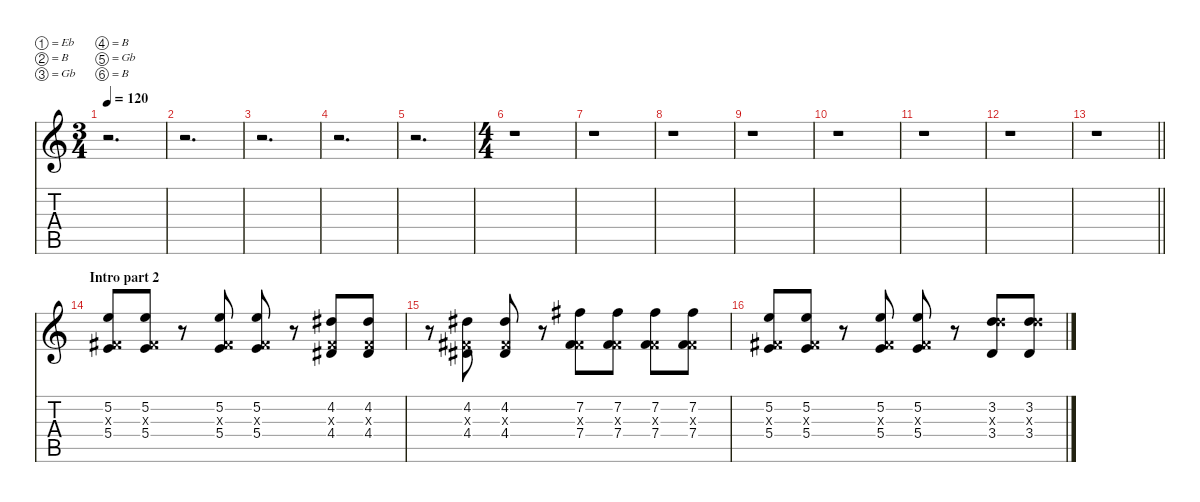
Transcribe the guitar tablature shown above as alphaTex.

\defaultSystemsLayout 4
\hideDynamics
\bracketExtendMode nobrackets
\singleTrackTrackNamePolicy hidden
\multiTrackTrackNamePolicy hidden
\firstSystemTrackNameMode fullname
\firstSystemTrackNameOrientation horizontal
\otherSystemsTrackNameOrientation horizontal
\track ("Lead Guitar 1" "dist.guit.") {instrument distortionguitar}
\staff {score tabs}
\tuning (Eb4 B3 Gb3 B2 Gb2 B1)
\ts (3 4)
\beaming (8 2 2 2 2)
\tempo 120
\clef g2
\ks c
r.2{d dy f instrument distortionguitar beam Down} |
r.2{d beam Down} |
r.2{d beam Down} |
r.2{d beam Down} |
r.2{d beam Down} |
\ts (4 4)
\beaming (8 2 2 2 2)
r.1{beam Down} |
r.1{beam Down} |
r.1{beam Down} |
r.1{beam Down} |
r.1{beam Down} |
r.1{beam Down} |
r.1{beam Down} |
\barLineRight lightlight
r.1{beam Down} |
\section ("" "Intro part 2")
(5.2 0.3{x acc #} 5.4).8{beam Up} (5.2 0.3{x acc #} 5.4).8{beam Up} r.8{beam Up} (5.2 0.3{x acc #} 5.4).8{beam Up} (5.2 0.3{x acc #} 5.4).8{beam Up} r.8{beam Up} (4.2{acc #} 0.3{x acc #} 4.4{acc #}).8{beam Up} (4.2{acc #} 0.3{x acc #} 4.4{acc #}).8{beam Up} |
r.8{beam Down} (4.2{acc #} 0.3{x acc #} 4.4{acc #}).8{beam Up} (4.2{acc #} 0.3{x acc #} 4.4{acc #}).8{beam Up} r.8{beam Up} (7.2{acc #} 0.3{x acc #} 7.4{acc #}).8{beam Down} (7.2{acc #} 0.3{x acc #} 7.4{acc #}).8{beam Down} (7.2{acc #} 0.3{x acc #} 7.4{acc #}).8{beam Down} (7.2{acc #} 0.3{x acc #} 7.4{acc #}).8{beam Down} |
(5.2 0.3{x acc #} 5.4).8{beam Up} (5.2 0.3{x acc #} 5.4).8{beam Up} r.8{beam Up} (5.2 0.3{x acc #} 5.4).8{beam Up} (5.2 0.3{x acc #} 5.4).8{beam Up} r.8{beam Up} (3.2 8.3{x} 3.4).8{beam Up} (3.2 8.3{x} 3.4).8{beam Up}
